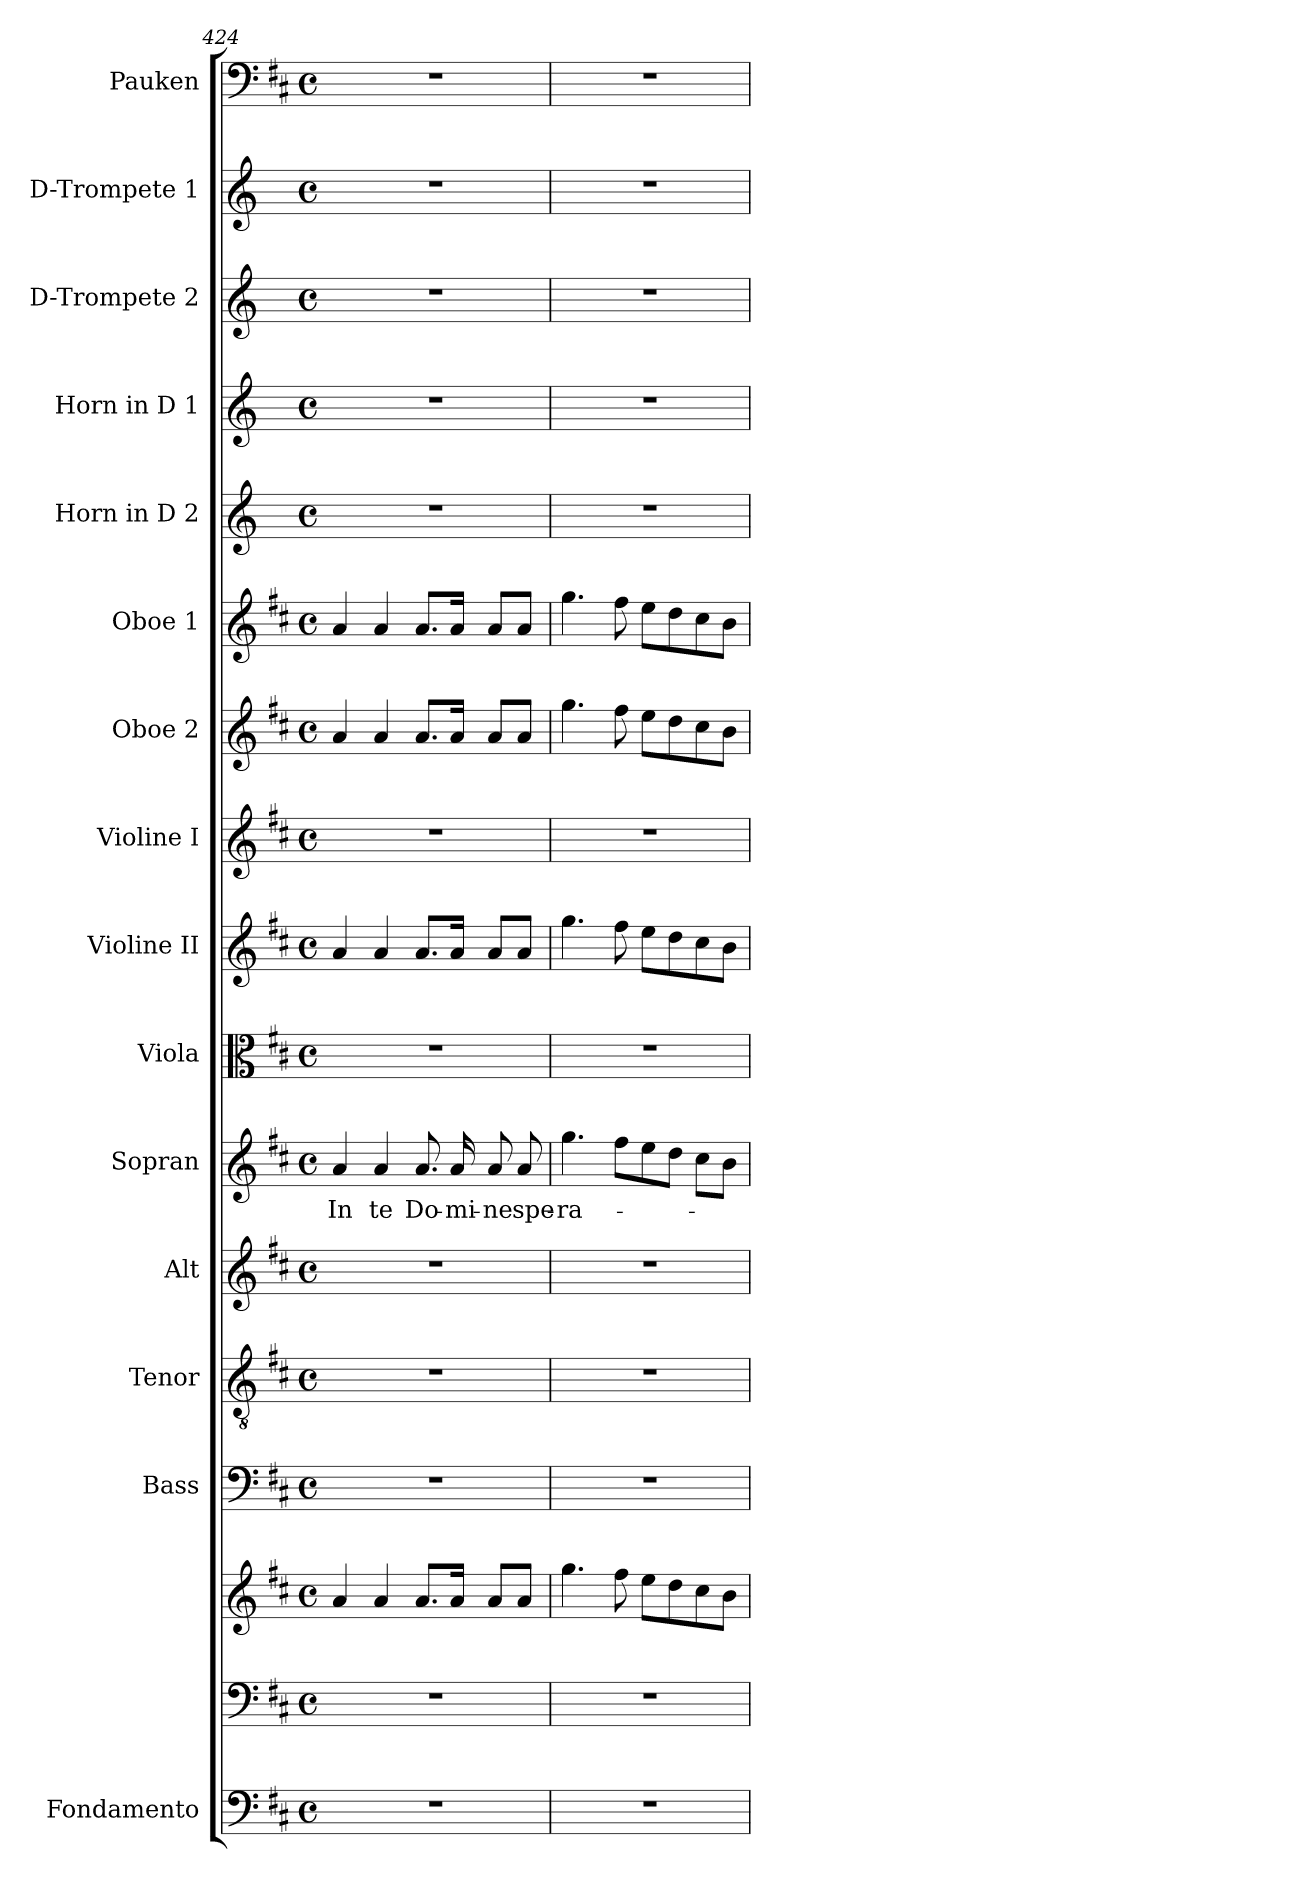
**kern	**kern	**kern	**kern	**kern	**kern	**kern	**text	**kern	**kern	**kern	**kern	**kern	**kern	**kern	**kern	**kern	**kern
*part16	*part15	*part15	*part14	*part13	*part12	*part11	*part11	*part10	*part9	*part8	*part7	*part6	*part5	*part4	*part3	*part2	*part1
*staff17	*staff16	*staff15	*staff14	*staff13	*staff12	*staff11	*staff11	*staff10	*staff9	*staff8	*staff7	*staff6	*staff5	*staff4	*staff3	*staff2	*staff1
*I"Fondamento	*	*	*I"Bass	*I"Tenor	*I"Alt	*I"Sopran	*	*I"Viola	*I"Violine II	*I"Violine I	*I"Oboe 2	*I"Oboe 1	*I"Horn in D 2	*I"Horn in D 1	*I"D-Trompete 2	*I"D-Trompete 1	*I"Pauken
*I'F.	*	*	*I'B.	*I'T.	*I'A.	*I'S.	*	*I'Vla.	*I'Vl. II	*I'Vl. I	*I'Ob. 2	*I'Ob. 1	*	*	*I'D Trp. 2	*I'D Trp. 1	*I'Pk.
*clefF4	*clefF4	*clefG2	*clefF4	*clefGv2	*clefG2	*clefG2	*	*clefC3	*clefG2	*clefG2	*clefG2	*clefG2	*clefG2	*clefG2	*clefG2	*clefG2	*clefF4
*ITrd7c12	*	*	*	*	*	*	*	*	*	*	*	*	*ITrd6c10	*ITrd6c10	*ITrd-1c-2	*ITrd-1c-2	*
*k[f#c#]	*k[f#c#]	*k[f#c#]	*k[f#c#]	*k[f#c#]	*k[f#c#]	*k[f#c#]	*	*k[f#c#]	*k[f#c#]	*k[f#c#]	*k[f#c#]	*k[f#c#]	*k[f#c#]	*k[f#c#]	*k[f#c#]	*k[f#c#]	*k[f#c#]
*D:	*D:	*D:	*D:	*D:	*D:	*D:	*	*D:	*D:	*D:	*D:	*D:	*D:	*D:	*D:	*D:	*D:
*M4/4	*M4/4	*M4/4	*M4/4	*M4/4	*M4/4	*M4/4	*	*M4/4	*M4/4	*M4/4	*M4/4	*M4/4	*M4/4	*M4/4	*M4/4	*M4/4	*M4/4
*met(c)	*met(c)	*met(c)	*met(c)	*met(c)	*met(c)	*met(c)	*	*met(c)	*met(c)	*met(c)	*met(c)	*met(c)	*met(c)	*met(c)	*met(c)	*met(c)	*met(c)
=424	=424	=424	=424	=424	=424	=424	=424	=424	=424	=424	=424	=424	=424	=424	=424	=424	=424
!	!	!	!	!	!	!	!LO:LY:b	!	!	!	!	!	!	!	!	!	!
1r	1r	4a/	1r	1r	1r	4a/	In	1r	4a/	1r	4a/	4a/	1r	1r	1r	1r	1r
!	!	!	!	!	!	!	!LO:LY:b	!	!	!	!	!	!	!	!	!	!
.	.	4a/	.	.	.	4a/	te	.	4a/	.	4a/	4a/	.	.	.	.	.
!	!	!	!	!	!	!	!LO:LY:b	!	!	!	!	!	!	!	!	!	!
.	.	8.a/L	.	.	.	8.a/	Do-	.	8.a/L	.	8.a/L	8.a/L	.	.	.	.	.
!	!	!	!	!	!	!	!LO:LY:b	!	!	!	!	!	!	!	!	!	!
.	.	16a/Jk	.	.	.	16a/	-mi-	.	16a/Jk	.	16a/Jk	16a/Jk	.	.	.	.	.
!	!	!	!	!	!	!	!LO:LY:b	!	!	!	!	!	!	!	!	!	!
.	.	8a/L	.	.	.	8a/	-ne	.	8a/L	.	8a/L	8a/L	.	.	.	.	.
!	!	!	!	!	!	!	!LO:LY:b	!	!	!	!	!	!	!	!	!	!
.	.	8a/J	.	.	.	8a/	spe-	.	8a/J	.	8a/J	8a/J	.	.	.	.	.
!!LO:PB:g=z
=425	=425	=425	=425	=425	=425	=425	=425	=425	=425	=425	=425	=425	=425	=425	=425	=425	=425
!	!	!	!	!	!	!	!LO:LY:b	!	!	!	!	!	!	!	!	!	!
1r	1r	4.gg\	1r	1r	1r	4.gg\	-ra-	1r	4.gg\	1r	4.gg\	4.gg\	1r	1r	1r	1r	1r
.	.	8ff#\	.	.	.	8ff#\L	.	.	8ff#\	.	8ff#\	8ff#\	.	.	.	.	.
.	.	8ee\L	.	.	.	8ee\	.	.	8ee\L	.	8ee\L	8ee\L	.	.	.	.	.
.	.	8dd\	.	.	.	8dd\J	.	.	8dd\	.	8dd\	8dd\	.	.	.	.	.
.	.	8cc#\	.	.	.	8cc#\L	.	.	8cc#\	.	8cc#\	8cc#\	.	.	.	.	.
.	.	8b\J	.	.	.	8b\J	.	.	8b\J	.	8b\J	8b\J	.	.	.	.	.
=	=	=	=	=	=	=	=	=	=	=	=	=	=	=	=	=	=
*-	*-	*-	*-	*-	*-	*-	*-	*-	*-	*-	*-	*-	*-	*-	*-	*-	*-
